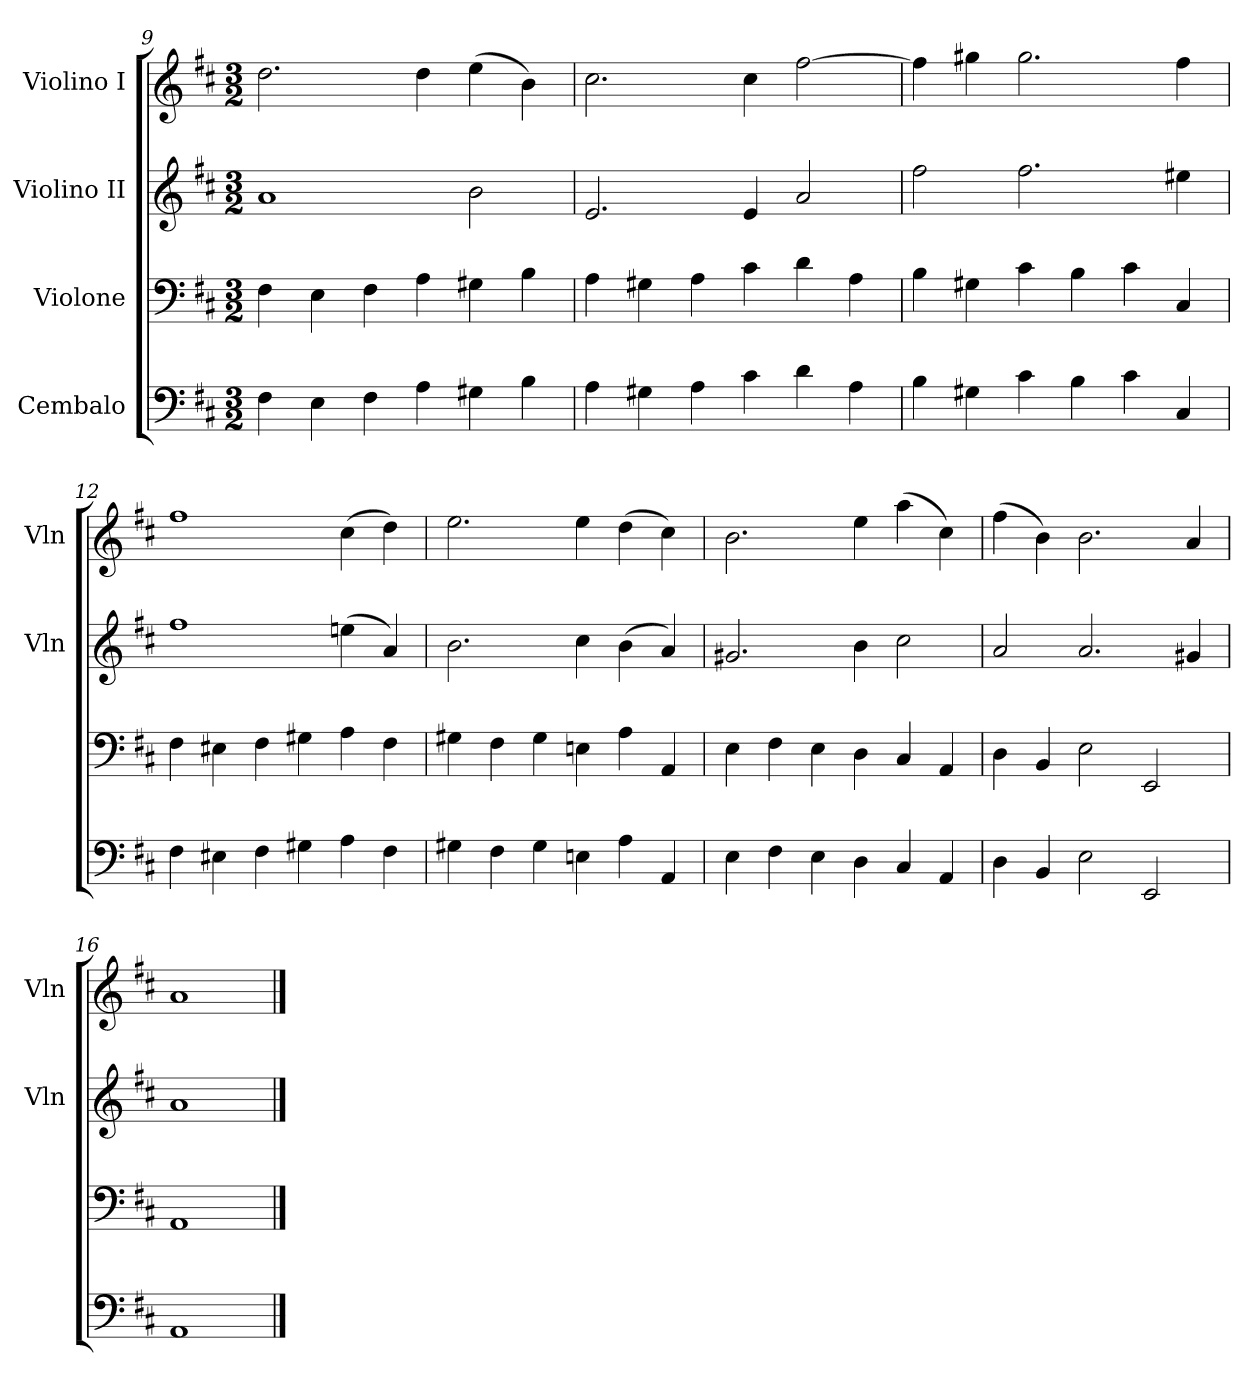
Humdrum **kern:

**kern	**kern	**kern	**kern
*part4	*part3	*part2	*part1
*staff4	*staff3	*staff2	*staff1
*I"Cembalo	*I"Violone	*I"Violino II	*I"Violino I
*	*	*I'Vln	*I'Vln
*clefF4	*clefF4	*clefG2	*clefG2
*k[f#c#]	*k[f#c#]	*k[f#c#]	*k[f#c#]
*D:	*D:	*D:	*D:
*M3/2	*M3/2	*M3/2	*M3/2
=9	=9	=9	=9
4F#	4F#	1a	2.dd
4E	4E	.	.
4F#	4F#	.	.
4A	4A	.	4dd
4G#X	4G#X	2b	(4ee
4B	4B	.	4b)
=10	=10	=10	=10
4A	4A	2.e	2.cc#
4G#X	4G#X	.	.
4A	4A	.	.
4c#	4c#	4e	4cc#
4d	4d	2a	[2ff#
4A	4A	.	.
=11	=11	=11	=11
4B	4B	2ff#	4ff#]
4G#X	4G#X	.	4gg#X
4c#	4c#	2.ff#	2.gg#
4B	4B	.	.
4c#	4c#	.	.
4C#	4C#	4ee#X	4ff#
=12	=12	=12	=12
4F#	4F#	1ff#	1ff#
4E#X	4E#X	.	.
4F#	4F#	.	.
4G#X	4G#X	.	.
4A	4A	(4een	(4cc#
4F#	4F#	4a)	4dd)
=13	=13	=13	=13
4G#X	4G#X	2.b	2.ee
4F#	4F#	.	.
4G#	4G#	.	.
4En	4En	4cc#	4ee
4A	4A	(4b	(4dd
4AA	4AA	4a)	4cc#)
=14	=14	=14	=14
4E	4E	2.g#X	2.b
4F#	4F#	.	.
4E	4E	.	.
4D	4D	4b	4ee
4C#	4C#	2cc#	(4aa
4AA	4AA	.	4cc#)
=15	=15	=15	=15
4D	4D	2a	(4ff#
4BB	4BB	.	4b)
2E	2E	2.a	2.b
2EE	2EE	.	.
.	.	4g#X	4a
=16	=16	=16	=16
1AA	1AA	1a	1a
==	==	==	==
*-	*-	*-	*-
